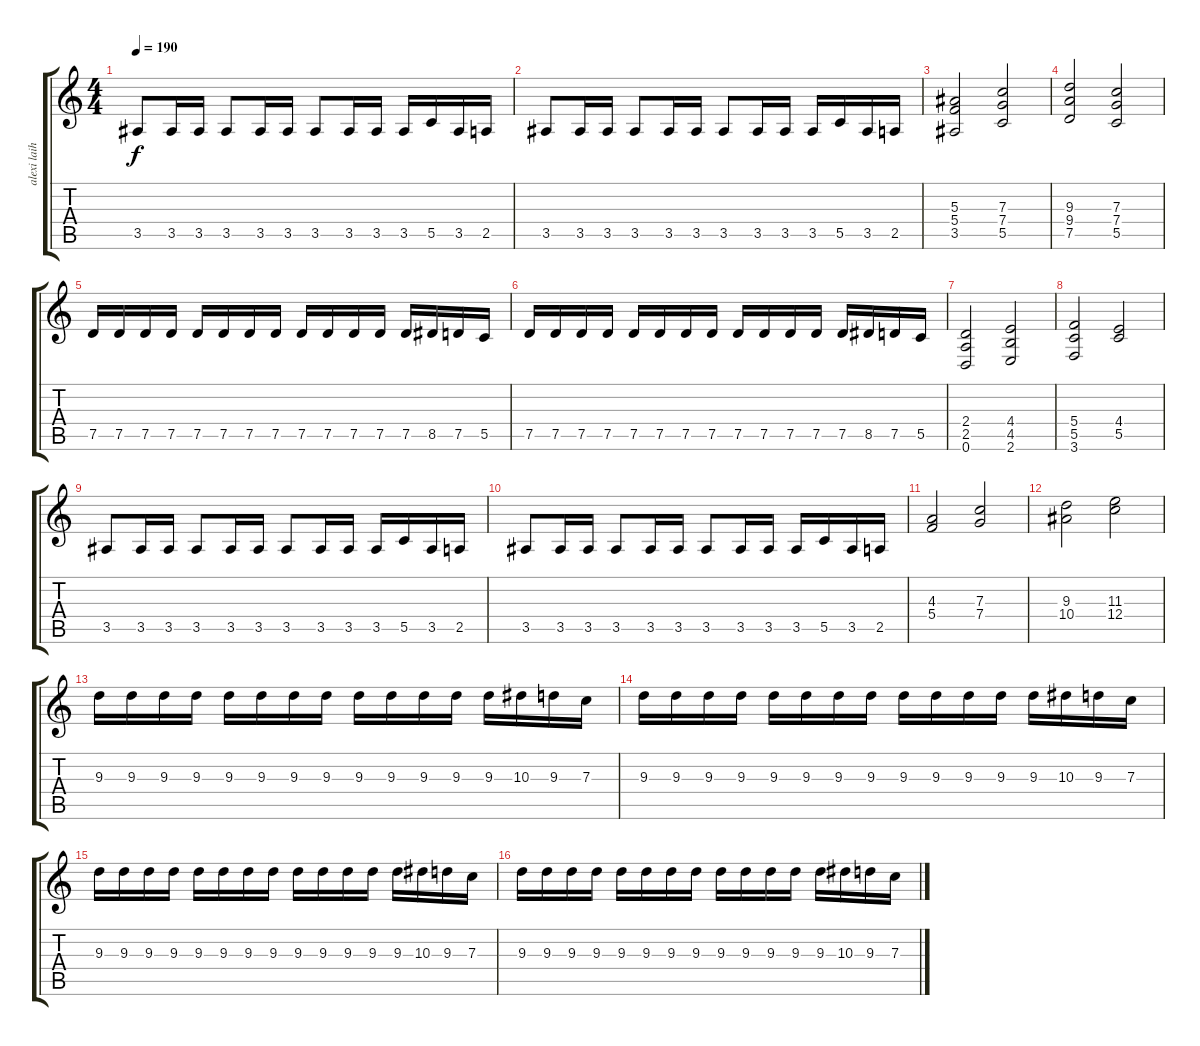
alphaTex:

\track ("alexi laiho" "alexi laih") {instrument overdrivenguitar}
\staff {score tabs}
\tuning (D4 A3 F3 C3 G2 D2) {hide}
\ts (4 4)
\tempo 190
\clef g2
\ks c
3.5.8{dy f} 3.5.16 3.5.16 3.5.8 3.5.16 3.5.16 3.5.8 3.5.16 3.5.16 3.5.16 5.5.16 3.5.16 2.5.16 |
3.5.8 3.5.16 3.5.16 3.5.8 3.5.16 3.5.16 3.5.8 3.5.16 3.5.16 3.5.16 5.5.16 3.5.16 2.5.16 |
(5.3 5.4 3.5).2 (7.3 7.4 5.5).2 |
(9.3 9.4 7.5).2 (7.3 7.4 5.5).2 |
7.5.16 7.5.16 7.5.16 7.5.16 7.5.16 7.5.16 7.5.16 7.5.16 7.5.16 7.5.16 7.5.16 7.5.16 7.5.16 8.5.16 7.5.16 5.5.16 |
7.5.16 7.5.16 7.5.16 7.5.16 7.5.16 7.5.16 7.5.16 7.5.16 7.5.16 7.5.16 7.5.16 7.5.16 7.5.16 8.5.16 7.5.16 5.5.16 |
(2.4 2.5 0.6).2 (4.4 4.5 2.6).2 |
(5.4 5.5 3.6).2 (4.4 5.5).2 |
3.5.8 3.5.16 3.5.16 3.5.8 3.5.16 3.5.16 3.5.8 3.5.16 3.5.16 3.5.16 5.5.16 3.5.16 2.5.16 |
3.5.8 3.5.16 3.5.16 3.5.8 3.5.16 3.5.16 3.5.8 3.5.16 3.5.16 3.5.16 5.5.16 3.5.16 2.5.16 |
(4.3 5.4).2 (7.3 7.4).2 |
(9.3 10.4).2 (11.3 12.4).2 |
9.3.16 9.3.16 9.3.16 9.3.16 9.3.16 9.3.16 9.3.16 9.3.16 9.3.16 9.3.16 9.3.16 9.3.16 9.3.16 10.3.16 9.3.16 7.3.16 |
9.3.16 9.3.16 9.3.16 9.3.16 9.3.16 9.3.16 9.3.16 9.3.16 9.3.16 9.3.16 9.3.16 9.3.16 9.3.16 10.3.16 9.3.16 7.3.16 |
9.3.16 9.3.16 9.3.16 9.3.16 9.3.16 9.3.16 9.3.16 9.3.16 9.3.16 9.3.16 9.3.16 9.3.16 9.3.16 10.3.16 9.3.16 7.3.16 |
9.3.16 9.3.16 9.3.16 9.3.16 9.3.16 9.3.16 9.3.16 9.3.16 9.3.16 9.3.16 9.3.16 9.3.16 9.3.16 10.3.16 9.3.16 7.3.16
